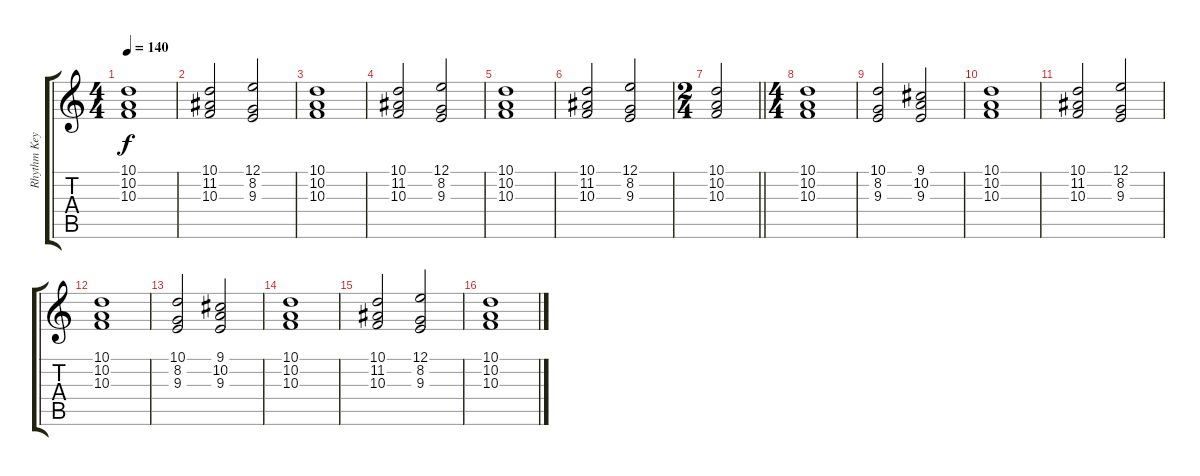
\track ("Rhythm Keyboard" "Rhythm Key") {instrument pad4choir}
\staff {score tabs}
\tuning (E4 B3 G3 D3 A2 E2) {hide}
\ts (4 4)
\tempo 140
\clef g2
\ks c
(10.1 10.2 10.3).1{dy f} |
(10.1 11.2 10.3).2 (12.1 8.2 9.3).2 |
(10.1 10.2 10.3).1 |
(10.1 11.2 10.3).2 (12.1 8.2 9.3).2 |
(10.1 10.2 10.3).1 |
(10.1 11.2 10.3).2 (12.1 8.2 9.3).2 |
\ts (2 4)
\barLineRight lightlight
(10.1 10.2 10.3).2 |
\ts (4 4)
(10.1 10.2 10.3).1 |
(10.1 8.2 9.3).2 (9.1 10.2 9.3).2 |
(10.1 10.2 10.3).1 |
(10.1 11.2 10.3).2 (12.1 8.2 9.3).2 |
(10.1 10.2 10.3).1 |
(10.1 8.2 9.3).2 (9.1 10.2 9.3).2 |
(10.1 10.2 10.3).1 |
(10.1 11.2 10.3).2 (12.1 8.2 9.3).2 |
(10.1 10.2 10.3).1
